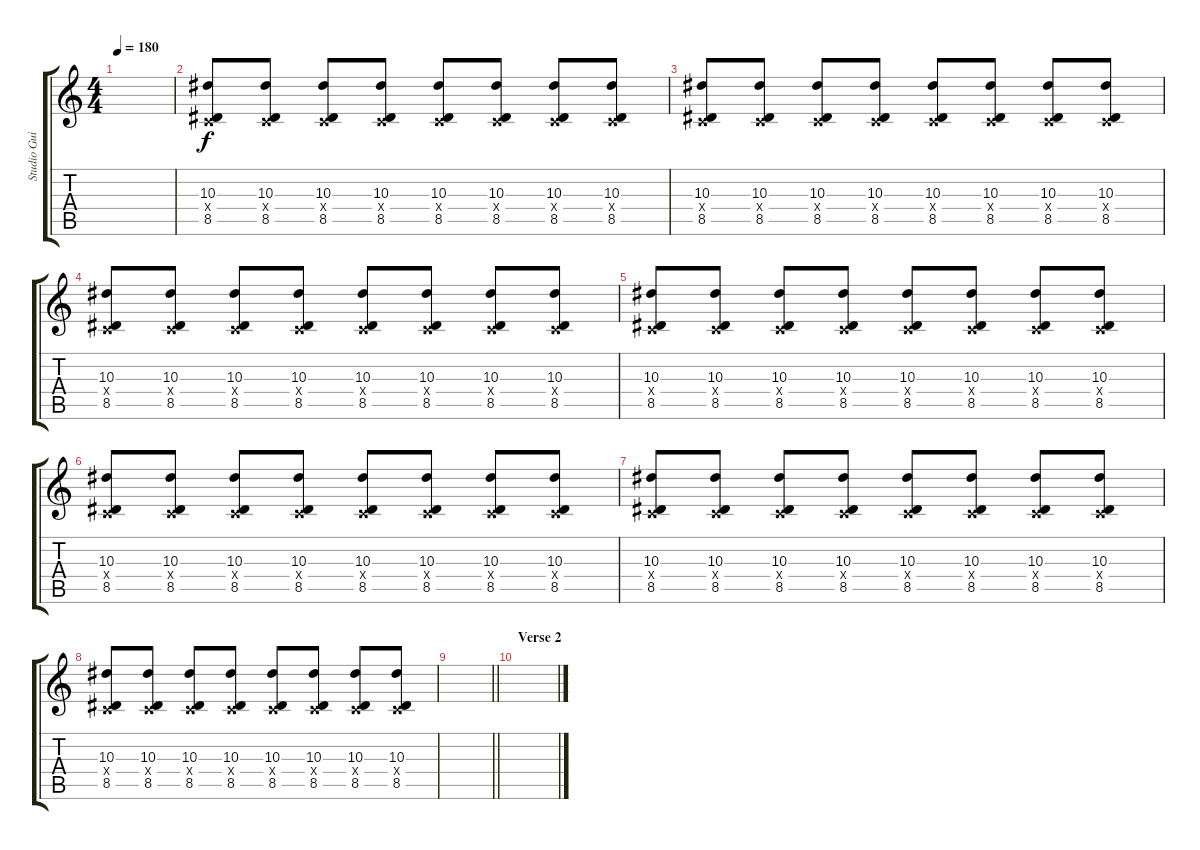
\track ("Studio Guitar 3" "Studio Gui") {instrument distortionguitar}
\staff {score tabs}
\tuning (D4 A3 F3 C3 G2 C2) {hide}
\ts (4 4)
\tempo 180
\clef g2
\ks c
|
(10.3 0.4{x} 8.5).8{volume 7} (10.3 0.4{x} 8.5).8 (10.3 0.4{x} 8.5).8 (10.3 0.4{x} 8.5).8 (10.3 0.4{x} 8.5).8 (10.3 0.4{x} 8.5).8 (10.3 0.4{x} 8.5).8 (10.3 0.4{x} 8.5).8 |
(10.3 0.4{x} 8.5).8 (10.3 0.4{x} 8.5).8 (10.3 0.4{x} 8.5).8 (10.3 0.4{x} 8.5).8 (10.3 0.4{x} 8.5).8 (10.3 0.4{x} 8.5).8 (10.3 0.4{x} 8.5).8 (10.3 0.4{x} 8.5).8 |
(10.3 0.4{x} 8.5).8 (10.3 0.4{x} 8.5).8 (10.3 0.4{x} 8.5).8 (10.3 0.4{x} 8.5).8 (10.3 0.4{x} 8.5).8 (10.3 0.4{x} 8.5).8 (10.3 0.4{x} 8.5).8 (10.3 0.4{x} 8.5).8 |
(10.3 0.4{x} 8.5).8 (10.3 0.4{x} 8.5).8 (10.3 0.4{x} 8.5).8 (10.3 0.4{x} 8.5).8 (10.3 0.4{x} 8.5).8 (10.3 0.4{x} 8.5).8 (10.3 0.4{x} 8.5).8 (10.3 0.4{x} 8.5).8 |
(10.3 0.4{x} 8.5).8 (10.3 0.4{x} 8.5).8 (10.3 0.4{x} 8.5).8 (10.3 0.4{x} 8.5).8 (10.3 0.4{x} 8.5).8 (10.3 0.4{x} 8.5).8 (10.3 0.4{x} 8.5).8 (10.3 0.4{x} 8.5).8 |
(10.3 0.4{x} 8.5).8 (10.3 0.4{x} 8.5).8 (10.3 0.4{x} 8.5).8 (10.3 0.4{x} 8.5).8 (10.3 0.4{x} 8.5).8 (10.3 0.4{x} 8.5).8 (10.3 0.4{x} 8.5).8 (10.3 0.4{x} 8.5).8 |
(10.3 0.4{x} 8.5).8 (10.3 0.4{x} 8.5).8 (10.3 0.4{x} 8.5).8 (10.3 0.4{x} 8.5).8 (10.3 0.4{x} 8.5).8 (10.3 0.4{x} 8.5).8 (10.3 0.4{x} 8.5).8 (10.3 0.4{x} 8.5).8 |
\barLineRight lightlight
|
\section ("" "Verse 2")
